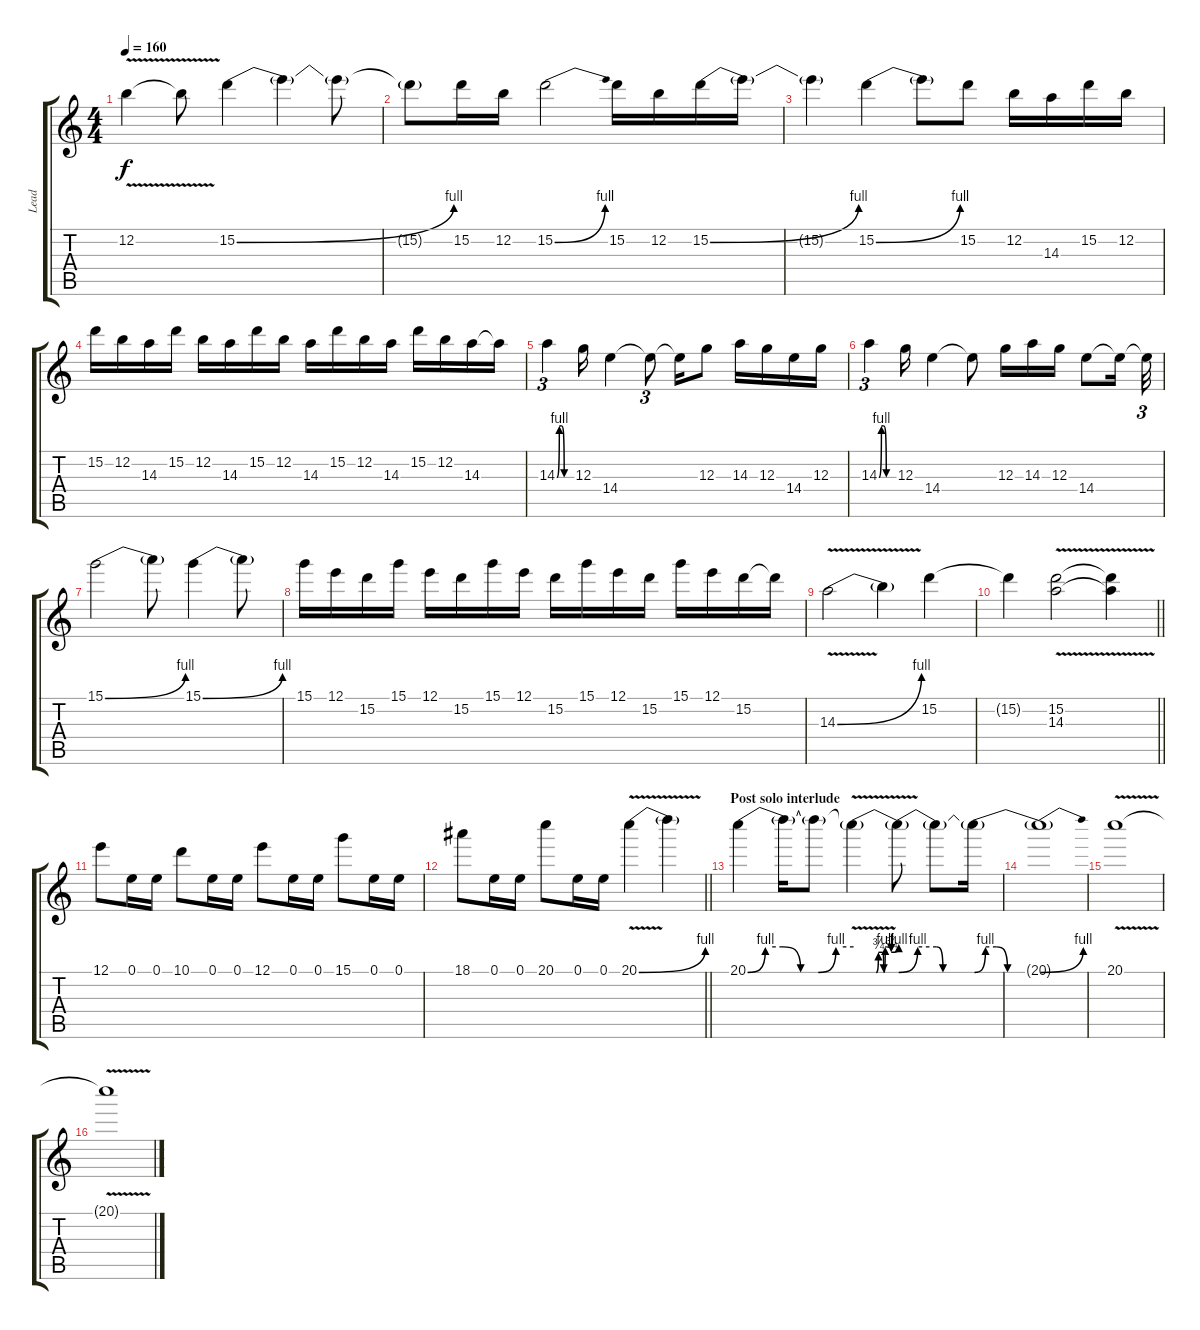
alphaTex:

\track ("Lead" "Lead") {instrument distortionguitar}
\staff {score tabs}
\tuning (E4 B3 G3 D3 A2 E2) {hide}
\ts (4 4)
\tempo 160
\clef g2
\ks c
12.2{v}.4{dy f} 12.2{t}.8 15.2{be (bend 0 0 60 4)}.4 15.2{t}.4 15.2{t}.8 |
15.2{t}.8 15.2.16 12.2.16 15.2{be (bend 0 0 60 4)}.2 15.2.16 12.2.16 15.2{be (bend 0 0 60 4)}.16 15.2{t}.16 |
15.2{t}.4 15.2{be (bend 0 0 60 4)}.4 15.2{t}.8 15.2.8 12.2.16 14.3.16 15.2.16 12.2.16 |
15.2.16 12.2.16 14.3.16 15.2.16 12.2.16 14.3.16 15.2.16 12.2.16 14.3.16 15.2.16 12.2.16 14.3.16 15.2.16 12.2.16 14.3.16 14.3{t}.16 |
14.3{be (custom 0 0 10 4 20 4 30 0 60 0)}.4{tu (3 2)} 12.3.16 14.4.4 14.4{t}.8{tu (3 2)} 14.4{t}.16 12.3.8 14.3.16 12.3.16 14.4.16 12.3.16 |
14.3{be (custom 0 0 10 4 20 4 30 0 60 0)}.4{tu (3 2)} 12.3.16 14.4.4 14.4{t}.8 12.3.16 14.3.16 12.3.16 14.4.8 14.4{t}.16 14.4{t}.32{tu (3 2)} |
15.1{be (bend 0 0 60 4)}.2 15.1{t}.8 15.1{be (bend 0 0 60 4)}.4 15.1{t}.8 |
15.1.16 12.1.16 15.2.16 15.1.16 12.1.16 15.2.16 15.1.16 12.1.16 15.2.16 15.1.16 12.1.16 15.2.16 15.1.16 12.1.16 15.2.16 15.2{t}.16 |
14.3{be (bend 0 0 60 4) v}.2 14.3{t}.4 15.2.4 |
\barLineRight lightlight
15.2{t}.4 (15.2 14.3{v}).2 (15.2{t} 14.3{t}).4 |
12.1.8 0.1.16 0.1.16 10.1.8 0.1.16 0.1.16 12.1.8 0.1.16 0.1.16 15.1.8 0.1.16 0.1.16 |
\barLineRight lightlight
18.1.8 0.1.16 0.1.16 20.1.8 0.1.16 0.1.16 20.1{be (bend 0 0 60 4) v}.4 20.1{t}.4 |
\section ("" "Post solo interlude")
20.1{be (custom 0 0 10 4 20 4 30 0 40 0 50 4 60 4)}.4 20.1{t}.16 20.1{t}.8 20.1{be (custom 0 0 10 0 13 0 15 0 20 0 30 0 33 3 38 3 40 0 42 4 44 4 50 3 60 4) v t}.4 20.1{be (custom 0 0 15 4 30 4 35 0 42 0 44 0 46 0 54 0 58 0 60 0) t}.8 20.1{t}.8 20.1{be (custom 0 0 10 4 20 4 30 0 60 0) t}.16 |
20.1{be (bend 0 0 60 4) t}.1 |
20.1{v}.1 |
20.1{t}.1
